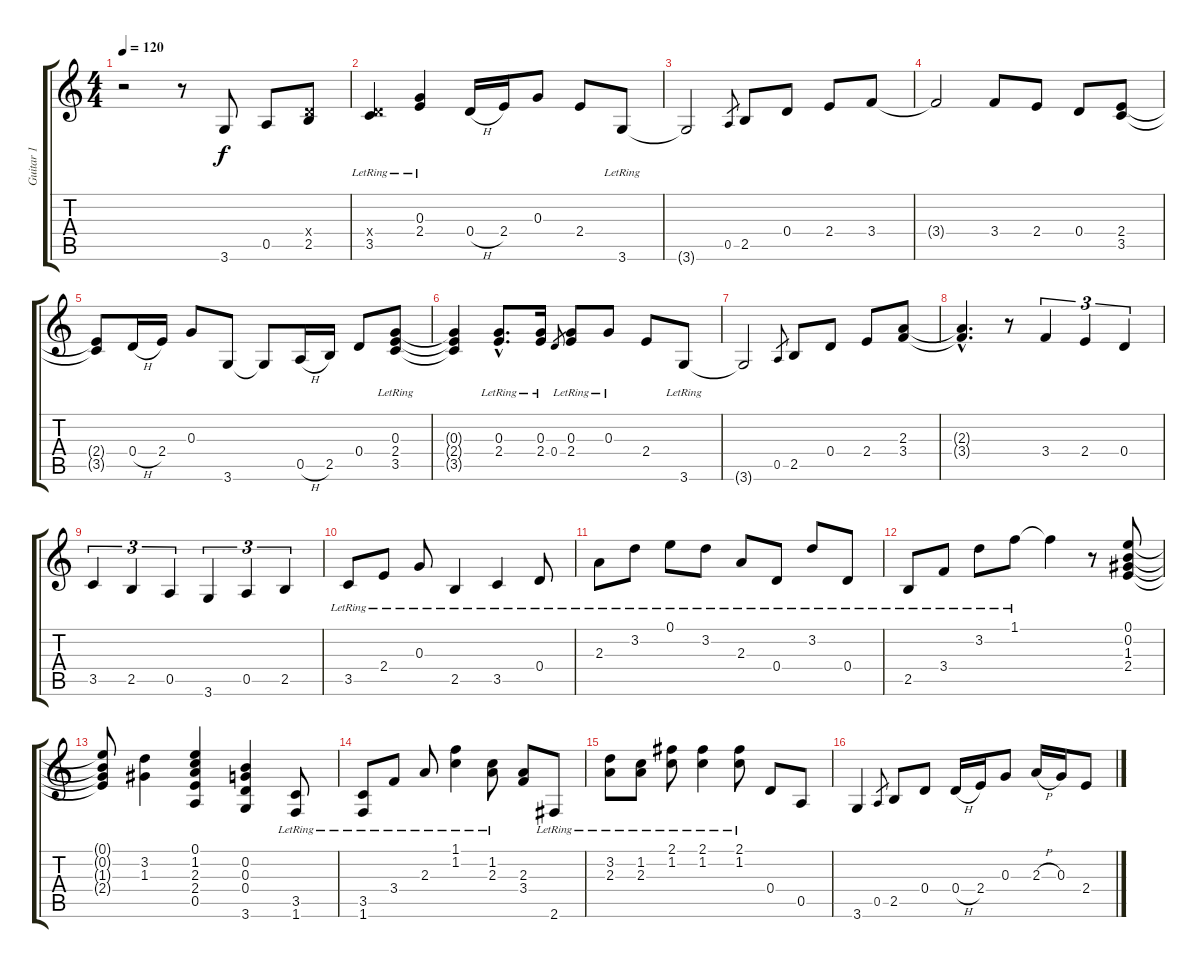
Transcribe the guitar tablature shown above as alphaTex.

\track ("Guitar 1" "Guitar 1") {instrument electricguitarclean}
\staff {score tabs}
\tuning (E4 B3 G3 D3 A2 E2) {hide}
\ts (4 4)
\tempo 120
\clef g2
\ks c
r.2{dy f instrument electricguitarclean} r.8 3.6.8 0.5.8 (0.4{x} 2.5).8 |
(0.4{x} 3.5{lr}).4 (0.3 2.4{lr}).4 0.4{h}.16 2.4.16 0.3.8 2.4.8 3.6{lr}.8 |
3.6{t}.2 0.5.8{gr} 2.5.8 0.4.8 2.4.8 3.4.8 |
3.4{t}.2 3.4.8 2.4.8 0.4.8 (2.4 3.5).8 |
(2.4{t} 3.5{t}).8 0.4{h}.16 2.4.16 0.3.8 3.6.8 3.6{t}.8 0.5{h}.16 2.5.16 0.4.8 (0.3{lr} 2.4{lr} 3.5{lr}).8 |
(0.3{t} 2.4{t} 3.5{t}).4 (0.3{hac lr} 2.4{hac lr}).8{d} (0.3 2.4{lr}).16 0.4.8{gr} (0.3{lr} 2.4{lr}).8 0.3{lr}.8 2.4.8 3.6{lr}.8 |
3.6{t}.2 0.5.8{gr} 2.5.8 0.4.8 2.4.8 (2.3 3.4).8 |
(2.3{hac t} 3.4{hac t}).4{d} r.8 3.4.4{tu (3 2)} 2.4.4{tu (3 2)} 0.4.4{tu (3 2)} |
3.5.4{tu (3 2)} 2.5.4{tu (3 2)} 0.5.4{tu (3 2)} 3.6.4{tu (3 2)} 0.5.4{tu (3 2)} 2.5.4{tu (3 2)} |
3.5{lr}.8 2.4{lr}.8 0.3{lr}.8 2.5{lr}.4 3.5{lr}.4 0.4{lr}.8 |
2.3{lr}.8 3.2{lr}.8 0.1{lr}.8 3.2{lr}.8 2.3{lr}.8 0.4{lr}.8 3.2{lr}.8 0.4{lr}.8 |
2.5{lr}.8 3.4{lr}.8 3.2{lr}.8 1.1{lr}.8 1.1{t}.4 r.8 (0.1 0.2 1.3 2.4).8 |
(0.1{t} 0.2{t} 1.3{t} 2.4{t}).8 (3.2 1.3).4 (0.1 1.2 2.3 2.4 0.5).4 (0.2 0.3 0.4 3.6).4 (3.5{lr} 1.6{lr}).8 |
(3.5{lr} 1.6{lr}).8 3.4{lr}.8 2.3{lr}.8 (1.1{lr} 1.2{lr}).4 (1.2{lr} 2.3{lr}).8 (2.3 3.4).8 2.6{lr}.8 |
(3.2 2.3{lr}).8 (1.2{lr} 2.3{lr}).8 (2.1{lr} 1.2{lr}).8 (2.1{lr} 1.2{lr}).4 (2.1{lr} 1.2{lr}).8 0.4.8 0.5.8 |
3.6.4 0.5.8{gr} 2.5.8 0.4.8 0.4{h}.16 2.4.16 0.3.8 2.3{h}.16 0.3.16 2.4.8
